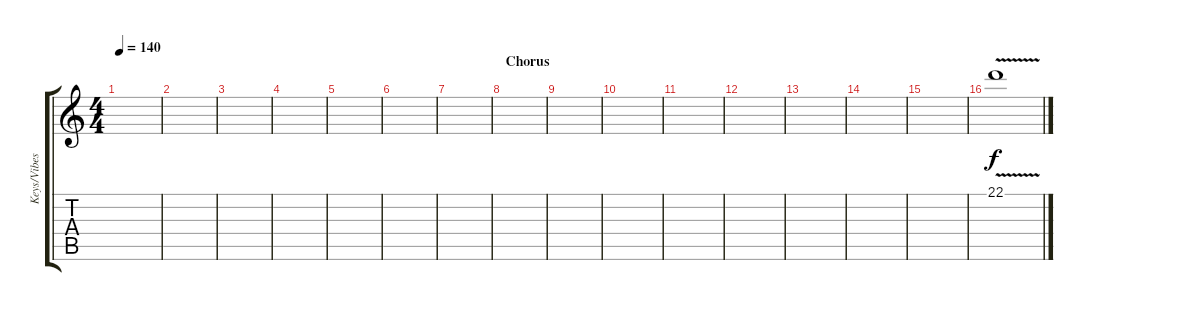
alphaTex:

\track ("Keys/Vibes" "Keys/Vibes") {instrument vibraphone}
\staff {score tabs}
\tuning (E4 B3 G3 D3 A2 E2) {hide}
\ts (4 4)
\tempo 140
\clef g2
\ks c
|
|
|
|
|
|
|
\section ("" "Chorus")
|
|
|
|
|
|
|
|
22.1{v}.1{volume 0 instrument distortionguitar}
